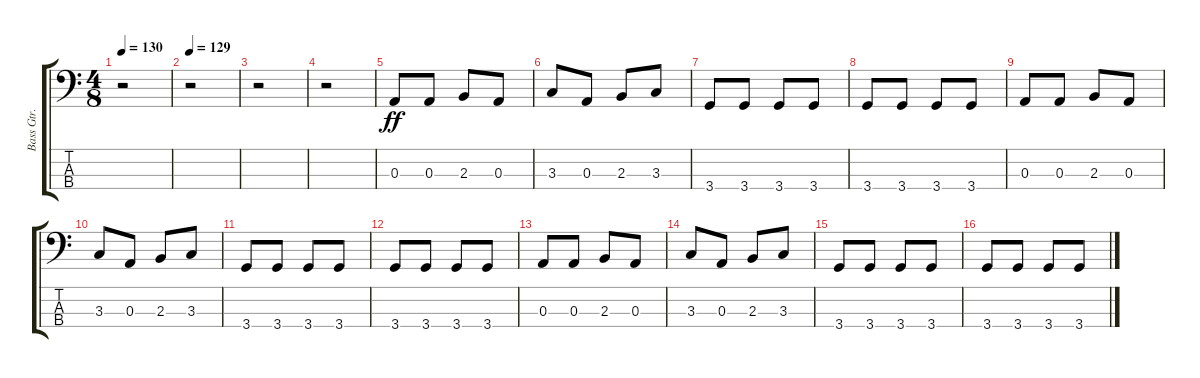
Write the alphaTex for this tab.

\track ("Bass Gtr." "Bass Gtr.") {instrument electricbasspick}
\staff {score tabs}
\tuning (G2 D2 A1 E1) {hide}
\ts (4 8)
\tempo 130
\clef f4
\ks c
r.2{dy ff instrument electricbasspick} |
\tempo 129
r.2 |
r.2 |
r.2 |
0.3.8 0.3.8 2.3.8 0.3.8 |
3.3.8 0.3.8 2.3.8 3.3.8 |
3.4.8 3.4.8 3.4.8 3.4.8 |
3.4.8 3.4.8 3.4.8 3.4.8 |
0.3.8 0.3.8 2.3.8 0.3.8 |
3.3.8 0.3.8 2.3.8 3.3.8 |
3.4.8 3.4.8 3.4.8 3.4.8 |
3.4.8 3.4.8 3.4.8 3.4.8 |
0.3.8 0.3.8 2.3.8 0.3.8 |
3.3.8 0.3.8 2.3.8 3.3.8 |
3.4.8 3.4.8 3.4.8 3.4.8 |
3.4.8 3.4.8 3.4.8 3.4.8
